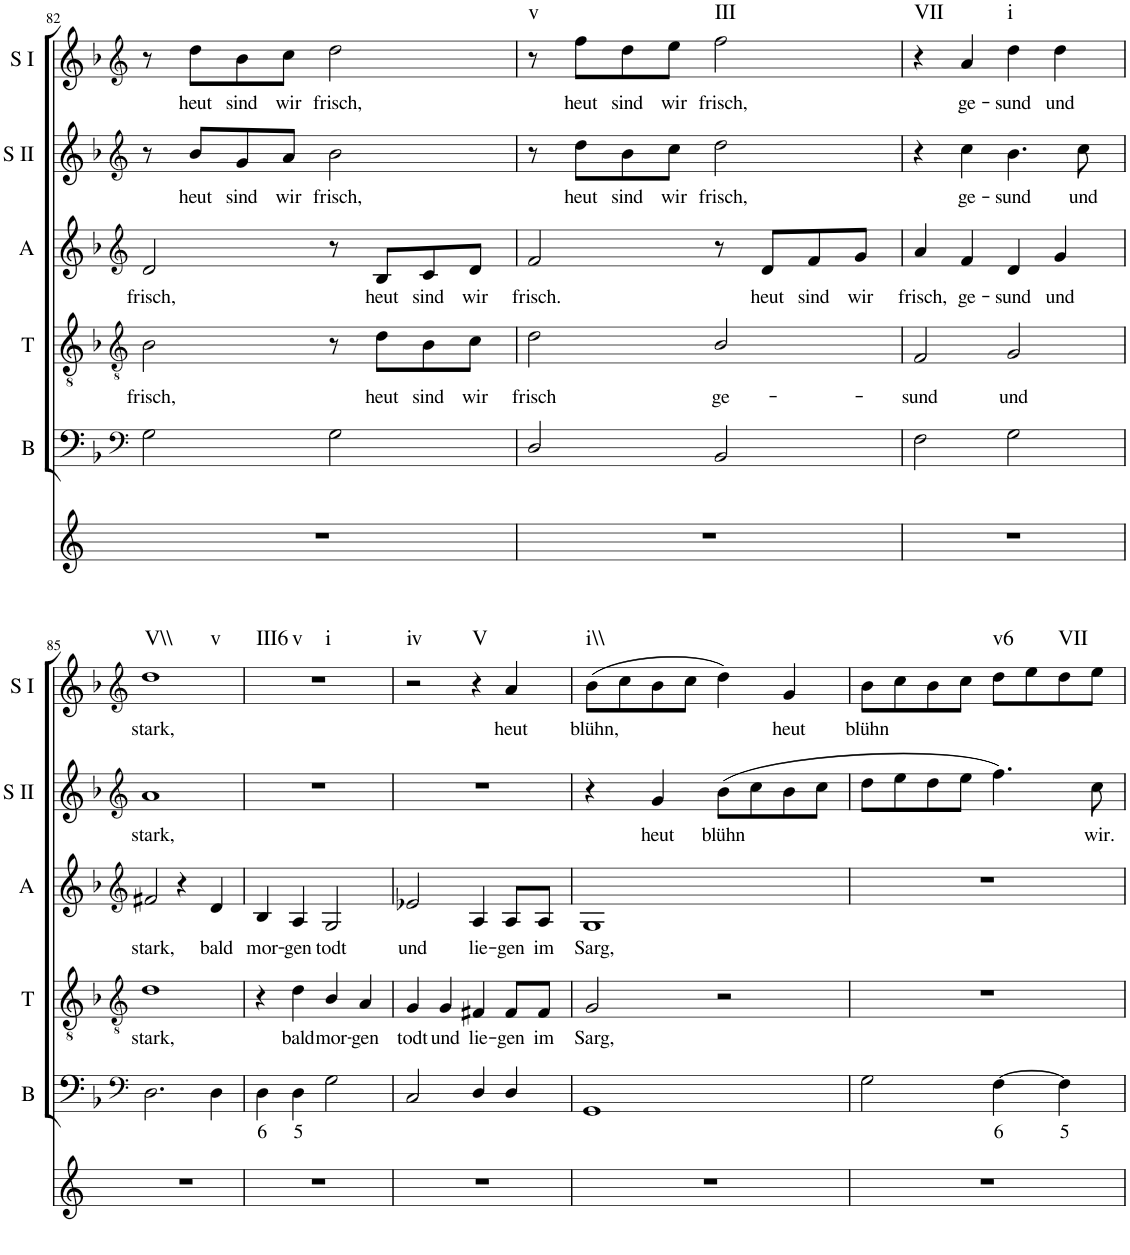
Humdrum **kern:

**kern	**kern	**text	**kern	**text	**kern	**text	**kern	**text	**kern	**text	**harte
*part6	*part5	*part5	*part4	*part4	*part3	*part3	*part2	*part2	*part1	*part1	*part1
*staff6	*staff5	*staff5	*staff4	*staff4	*staff3	*staff3	*staff2	*staff2	*staff1	*staff1	*
*I"Continuo	*I"Bass	*	*I"Tenor	*	*I"Alto	*	*I"Soprano II	*	*I"Soprano I	*	*
*	*I'B	*	*I'T	*	*I'A	*	*I'S II	*	*I'S I	*	*
!!LO:PB:g=z
*clefG2	*clefF4	*	*clefGv2	*	*clefG2	*	*clefG2	*	*clefG2	*	*
*k[]	*k[b-]	*	*k[b-]	*	*k[b-]	*	*k[b-]	*	*k[b-]	*	*
*M4/4	*M4/4	*	*M4/4	*	*M4/4	*	*M4/4	*	*M4/4	*	*
=82	=82	=82	=82	=82	=82	=82	=82	=82	=82	=82	=82
!	!	!	!	!LO:LY:b	!	!LO:LY:b	!	!	!	!	!
1r	2G\	.	2B-\	frisch,	2d/	frisch,	8r	.	8r	.	.
!	!	!	!	!	!	!	!	!LO:LY:b	!	!LO:LY:b	!
.	.	.	.	.	.	.	8b-/L	heut	8dd\L	heut	.
!	!	!	!	!	!	!	!	!LO:LY:b	!	!LO:LY:b	!
.	.	.	.	.	.	.	8g/	sind	8b-\	sind	.
!	!	!	!	!	!	!	!	!LO:LY:b	!	!LO:LY:b	!
.	.	.	.	.	.	.	8a/J	wir	8cc\J	wir	.
!	!	!	!	!	!	!	!	!LO:LY:b	!	!LO:LY:b	!
.	2G\	.	8r	.	8r	.	2b-\	frisch,	2dd\	frisch,	.
!	!	!	!	!LO:LY:b	!	!LO:LY:b	!	!	!	!	!
.	.	.	8d\L	heut	8B-/L	heut	.	.	.	.	.
!	!	!	!	!LO:LY:b	!	!LO:LY:b	!	!	!	!	!
.	.	.	8B-\	sind	8c/	sind	.	.	.	.	.
!	!	!	!	!LO:LY:b	!	!LO:LY:b	!	!	!	!	!
.	.	.	8c\J	wir	8d/J	wir	.	.	.	.	.
=83	=83	=83	=83	=83	=83	=83	=83	=83	=83	=83	=83
!	!	!	!	!LO:LY:b	!	!LO:LY:b	!	!	!	!	!LO:H:kt=v
1r	2D/	.	2d\	frisch	2f/	frisch.	8r	.	8r	.	N
!	!	!	!	!	!	!	!	!LO:LY:b	!	!LO:LY:b	!
.	.	.	.	.	.	.	8dd\L	heut	8ff\L	heut	.
!	!	!	!	!	!	!	!	!LO:LY:b	!	!LO:LY:b	!
.	.	.	.	.	.	.	8b-\	sind	8dd\	sind	.
!	!	!	!	!	!	!	!	!LO:LY:b	!	!LO:LY:b	!
.	.	.	.	.	.	.	8cc\J	wir	8ee\J	wir	.
!	!	!	!	!LO:LY:b	!	!	!	!LO:LY:b	!	!LO:LY:b	!LO:H:kt=III
.	2BB-/	.	2B-/	ge-	8r	.	2dd\	frisch,	2ff\	frisch,	N
!	!	!	!	!	!	!LO:LY:b	!	!	!	!	!
.	.	.	.	.	8d/L	heut	.	.	.	.	.
!	!	!	!	!	!	!LO:LY:b	!	!	!	!	!
.	.	.	.	.	8f/	sind	.	.	.	.	.
!	!	!	!	!	!	!LO:LY:b	!	!	!	!	!
.	.	.	.	.	8g/J	wir	.	.	.	.	.
=84	=84	=84	=84	=84	=84	=84	=84	=84	=84	=84	=84
!	!	!	!	!LO:LY:b	!	!LO:LY:b	!	!	!	!	!LO:H:kt=VII
1r	2F\	.	2F/	sund	4a/	frisch,	4r	.	4r	.	N
!	!	!	!	!	!	!LO:LY:b	!	!LO:LY:b	!	!LO:LY:b	!
.	.	.	.	.	4f/	ge-	4cc\	ge-	4a/	ge-	.
!	!	!	!	!LO:LY:b	!	!LO:LY:b	!	!LO:LY:b	!	!LO:LY:b	!LO:H:kt=i
.	2G\	.	2G/	und	4d/	sund	4.b-\	sund	4dd\	sund	N
!	!	!	!	!	!	!LO:LY:b	!	!	!	!LO:LY:b	!
.	.	.	.	.	4g/	und	.	.	4dd\	und	.
!	!	!	!	!	!	!	!	!LO:LY:b	!	!	!
.	.	.	.	.	.	.	8cc\	und	.	.	.
!!LO:LB:g=z
=85	=85	=85	=85	=85	=85	=85	=85	=85	=85	=85	=85
*	*clefF4	*	*clefGv2	*	*clefG2	*	*clefG2	*	*clefG2	*	*
!	!	!	!	!LO:LY:b	!	!LO:LY:b	!	!LO:LY:b	!	!LO:LY:b	!LO:H:n=1:kt=V\\
!	!	!	!	!	!	!	!	!	!	!	!LO:H:n=2:kt=v
1r	2.D\	.	1d	stark,	2f#X/	stark,	1a	stark,	1dd	stark,	N N
.	.	.	.	.	4r	.	.	.	.	.	.
!	!	!	!	!	!	!LO:LY:b	!	!	!	!	!
.	4D\	.	.	.	4d/	bald	.	.	.	.	.
=86	=86	=86	=86	=86	=86	=86	=86	=86	=86	=86	=86
!	!	!LO:LY:b	!	!	!	!LO:LY:b	!	!	!	!	!LO:H:n=1:kt=III6
!	!	!	!	!	!	!	!	!	!	!	!LO:H:n=2:kt=v
!	!	!	!	!	!	!	!	!	!	!	!LO:H:n=3:kt=i
1r	4D\	6	4r	.	4B-/	mor-	1r	.	1r	.	N N N
!	!	!LO:LY:b	!	!LO:LY:b	!	!LO:LY:b	!	!	!	!	!
.	4D\	5	4d\	bald	4A/	gen	.	.	.	.	.
!	!	!	!	!LO:LY:b	!	!LO:LY:b	!	!	!	!	!
.	2G\	.	4B-/	mor-	2G/	todt	.	.	.	.	.
!	!	!	!	!LO:LY:b	!	!	!	!	!	!	!
.	.	.	4A/	gen	.	.	.	.	.	.	.
=87	=87	=87	=87	=87	=87	=87	=87	=87	=87	=87	=87
!	!	!	!	!LO:LY:b	!	!LO:LY:b	!	!	!	!	!LO:H:kt=iv
1r	2C/	.	4G/	todt	2e-X/	und	1r	.	2r	.	N
!	!	!	!	!LO:LY:b	!	!	!	!	!	!	!
.	.	.	4G/	und	.	.	.	.	.	.	.
!	!	!	!	!LO:LY:b	!	!LO:LY:b	!	!	!	!	!LO:H:kt=V
.	4D/	.	4F#X/	lie-	4A/	lie-	.	.	4r	.	N
!	!	!	!	!LO:LY:b	!	!LO:LY:b	!	!	!	!LO:LY:b	!
.	4D/	.	8F#/L	gen	8A/L	gen	.	.	4a/	heut	.
!	!	!	!	!LO:LY:b	!	!LO:LY:b	!	!	!	!	!
.	.	.	8F#/J	im	8A/J	im	.	.	.	.	.
=88	=88	=88	=88	=88	=88	=88	=88	=88	=88	=88	=88
!	!	!	!	!LO:LY:b	!	!LO:LY:b	!	!	!	!LO:LY:b	!LO:H:kt=i\\
1r	1GG	.	2G/	Sarg,	1G	Sarg,	4r	.	(8b-\L	blühn,	N
.	.	.	.	.	.	.	.	.	8cc\	.	.
!	!	!	!	!	!	!	!	!LO:LY:b	!	!	!
.	.	.	.	.	.	.	4g/	heut	8b-\	.	.
.	.	.	.	.	.	.	.	.	8cc\J	.	.
!	!	!	!	!	!	!	!	!LO:LY:b	!	!	!
.	.	.	2r	.	.	.	(8b-\L	blühn	4dd\)	.	.
.	.	.	.	.	.	.	8cc\	.	.	.	.
!	!	!	!	!	!	!	!	!	!	!LO:LY:b	!
.	.	.	.	.	.	.	8b-\	.	4g/	heut	.
.	.	.	.	.	.	.	8cc\J	.	.	.	.
=89	=89	=89	=89	=89	=89	=89	=89	=89	=89	=89	=89
!	!	!	!	!	!	!	!	!	!	!LO:LY:b	!
1r	2G\	.	1r	.	1r	.	8dd\L	.	8b-\L	blühn	.
.	.	.	.	.	.	.	8ee\	.	8cc\	.	.
.	.	.	.	.	.	.	8dd\	.	8b-\	.	.
.	.	.	.	.	.	.	8ee\J	.	8cc\J	.	.
!	!	!LO:LY:b	!	!	!	!	!	!	!	!	!LO:H:kt=v6
.	[4F\	6	.	.	.	.	4.ff\)	.	8dd\L	.	N
.	.	.	.	.	.	.	.	.	8ee\	.	.
!	!	!LO:LY:b	!	!	!	!	!	!	!	!	!LO:H:kt=VII
.	4F\]	5	.	.	.	.	.	.	8dd\	.	N
!	!	!	!	!	!	!	!	!LO:LY:b	!	!	!
.	.	.	.	.	.	.	8cc\	wir.	8ee\J	.	.
=	=	=	=	=	=	=	=	=	=	=	=
*-	*-	*-	*-	*-	*-	*-	*-	*-	*-	*-	*-
